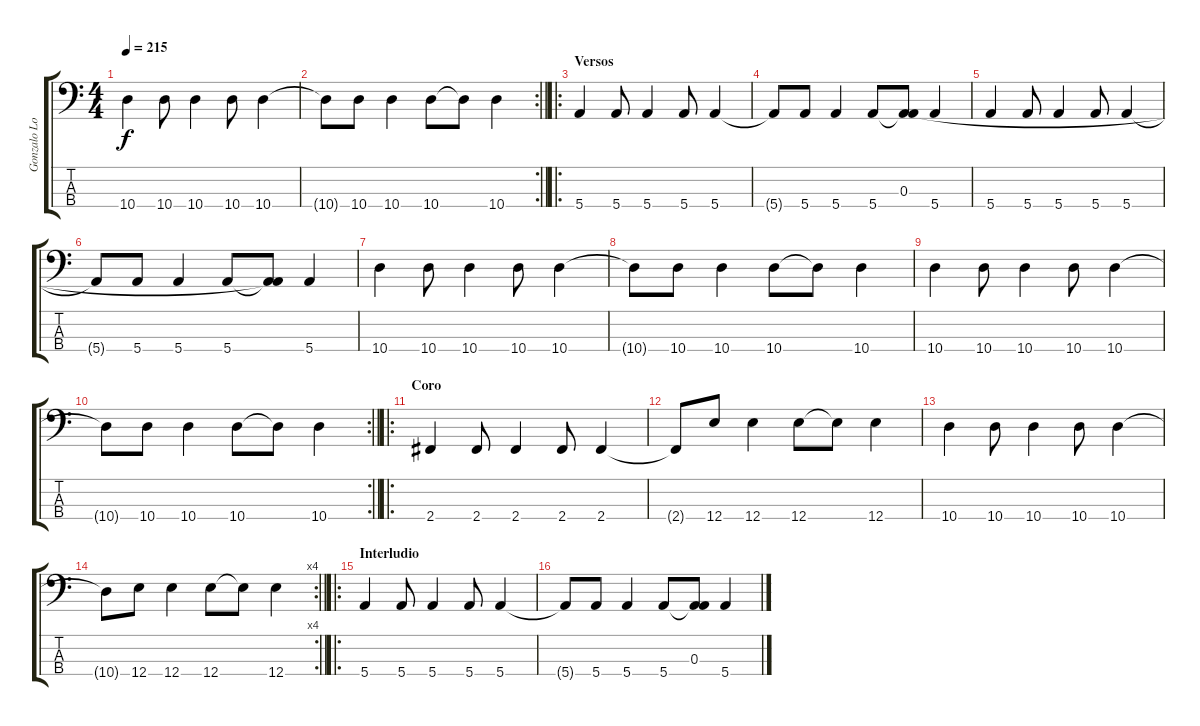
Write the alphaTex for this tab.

\track ("Gonzalo Lopez" "Gonzalo Lo") {instrument electricbassfinger}
\staff {score tabs}
\tuning (G2 D2 A1 E1) {hide}
\ts (4 4)
\tempo 215
\clef f4
\ks c
10.4.4{dy f} 10.4.8 10.4.4 10.4.8 10.4.4 |
\rc 2
\barLineRight lightlight
10.4{t}.8 10.4.8 10.4.4 10.4.8 10.4{t}.8 10.4.4 |
\ro
\section ("" "Versos")
5.4.4 5.4.8 5.4.4 5.4.8 5.4.4 |
5.4{t}.8 5.4.8 5.4.4 5.4.8 (0.3 5.4{t}).8 5.4.4 |
5.4.4 5.4.8 5.4.4 5.4.8 5.4.4 |
5.4{t}.8 5.4.8 5.4.4 5.4.8 (0.3{t} 5.4{t}).8 5.4.4 |
10.4.4 10.4.8 10.4.4 10.4.8 10.4.4 |
10.4{t}.8 10.4.8 10.4.4 10.4.8 10.4{t}.8 10.4.4 |
10.4.4 10.4.8 10.4.4 10.4.8 10.4.4 |
\rc 2
\barLineRight lightlight
10.4{t}.8 10.4.8 10.4.4 10.4.8 10.4{t}.8 10.4.4 |
\ro
\section ("" "Coro")
2.4.4 2.4.8 2.4.4 2.4.8 2.4.4 |
2.4{t}.8 12.4.8 12.4.4 12.4.8 12.4{t}.8 12.4.4 |
10.4.4 10.4.8 10.4.4 10.4.8 10.4.4 |
\rc 4
\barLineRight lightlight
10.4{t}.8 12.4.8 12.4.4 12.4.8 12.4{t}.8 12.4.4 |
\ro
\section ("" "Interludio")
5.4.4 5.4.8 5.4.4 5.4.8 5.4.4 |
5.4{t}.8 5.4.8 5.4.4 5.4.8 (0.3 5.4{t}).8 5.4.4
